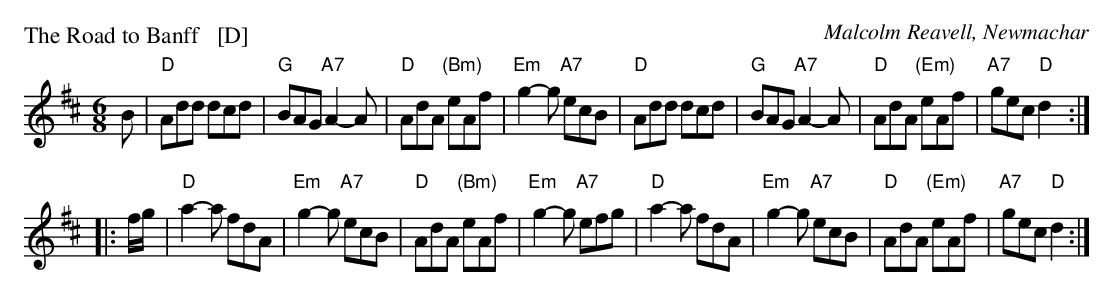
X:1
P: The Road to Banff   [D]
C: Malcolm Reavell, Newmachar
M: 6/8
L: 1/8
K: D
B \
| "D"Add dcd | "G"BAG "A7"A2-A | "D"AdA "(Bm)"eAf | "Em"g2-g "A7"ecB \
| "D"Add dcd | "G"BAG "A7"A2-A | "D"AdA "(Em)"eAf | "A7"gec "D"d2 :|
|: f/g/ \
| "D"a2-a fdA |"Em"g2-g "A7"ecB | "D"AdA "(Bm)"eAf | "Em"g2-g "A7"efg \
| "D"a2-a fdA |"Em"g2-g "A7"ecB | "D"AdA "(Em)"eAf | "A7"gec "D"d2 :|
